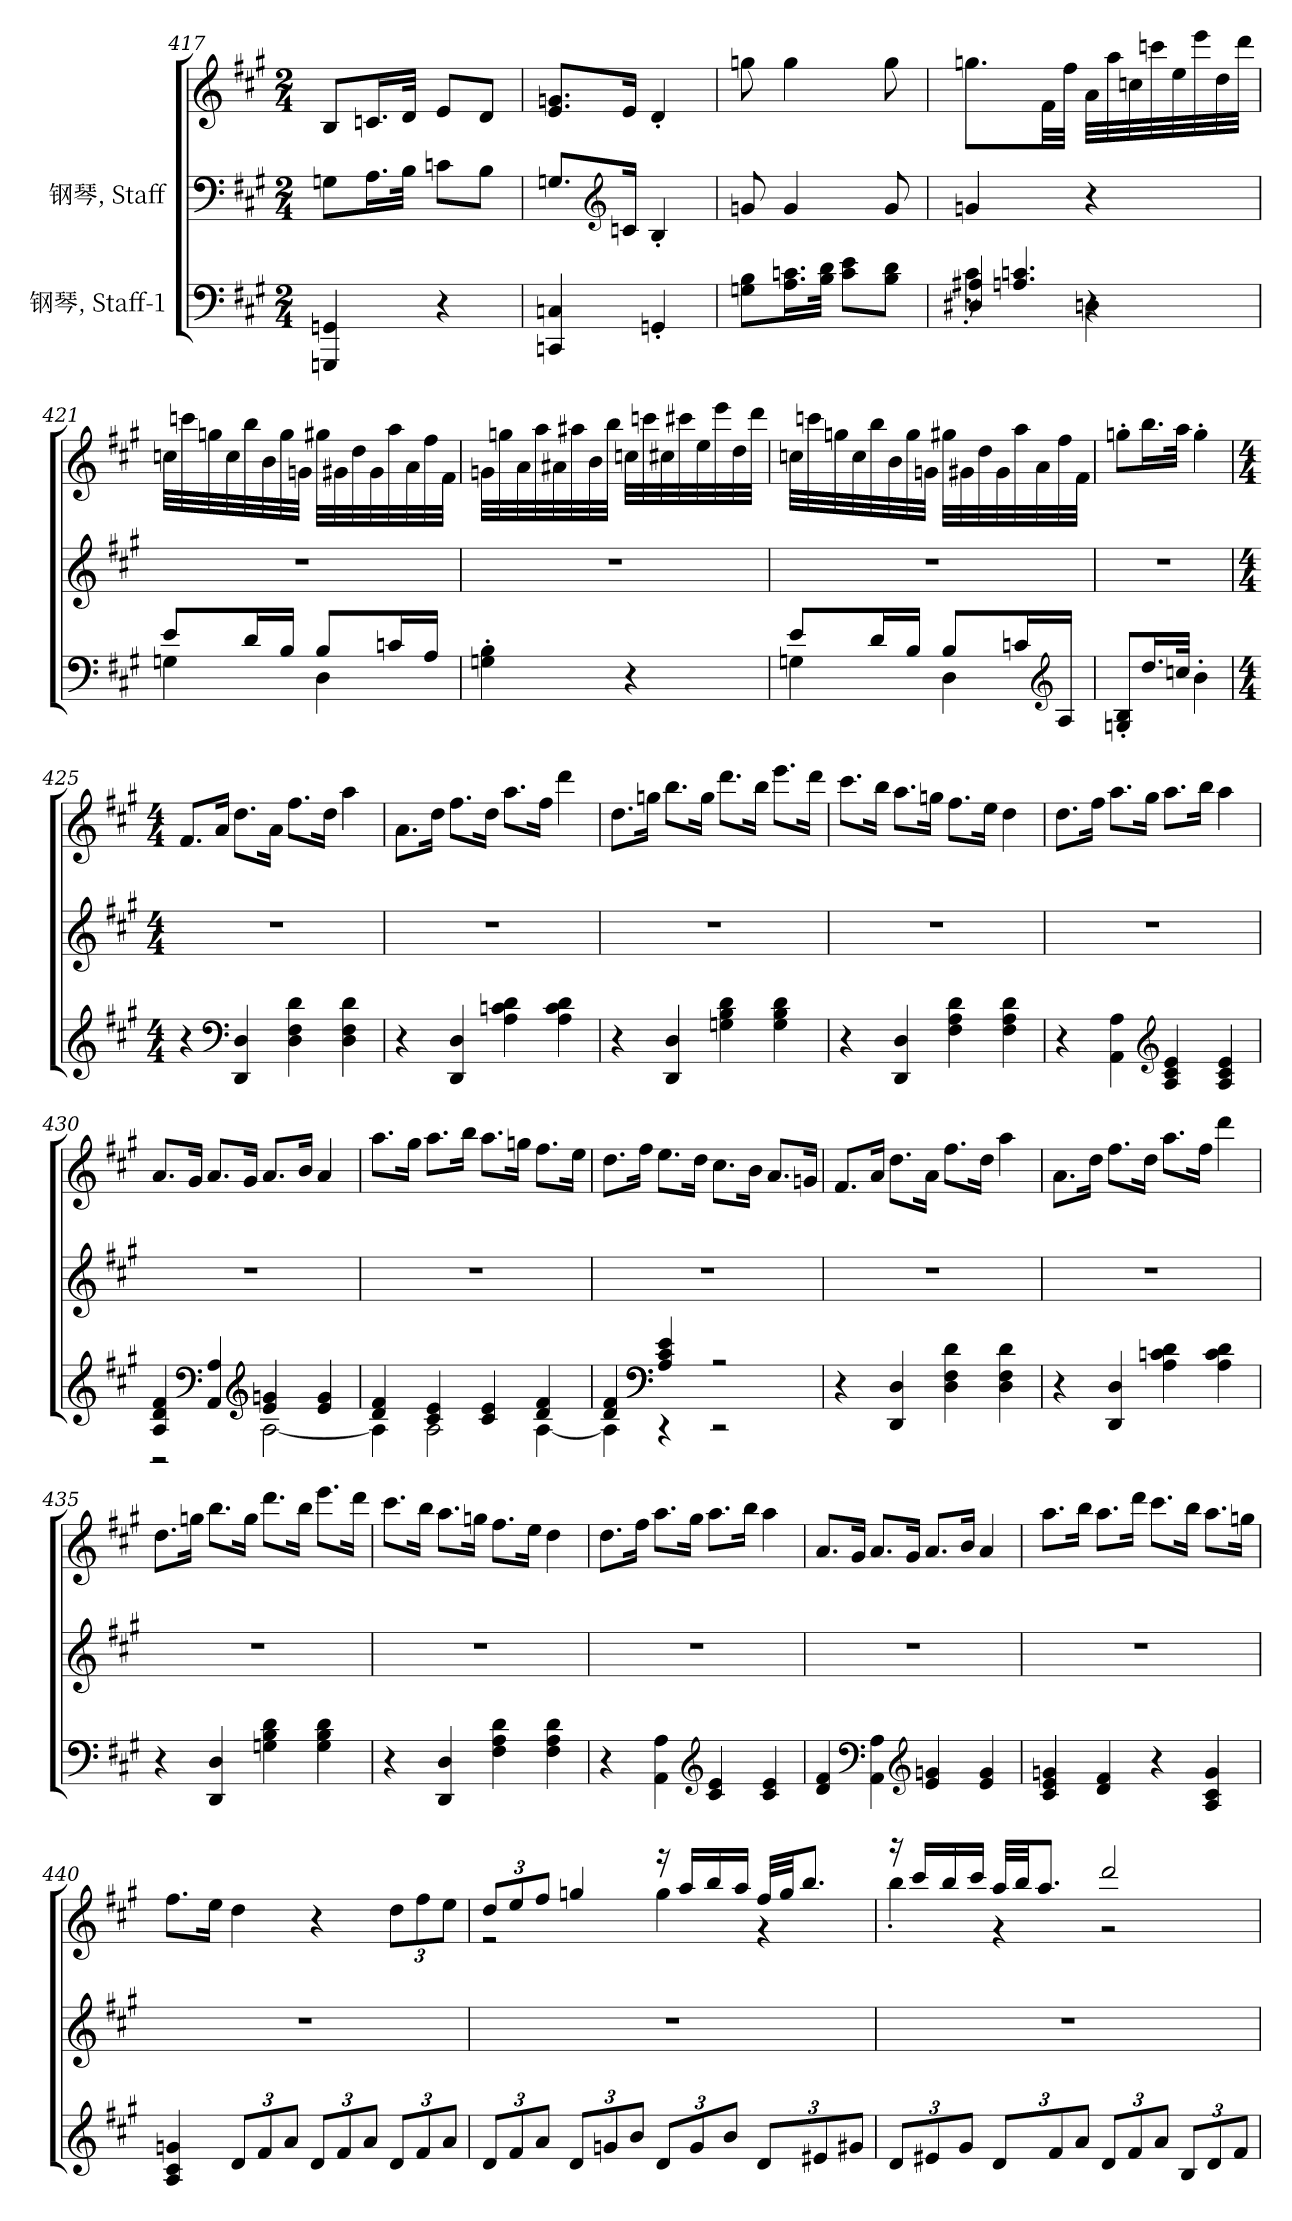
**kern	**kern	**kern
*part2	*part1	*part1
*staff3	*staff2	*staff1
*I"钢琴, Staff-1	*I"钢琴, Staff	*
*clefF4	*clefF4	*clefG2
*k[f#c#g#]	*k[f#c#g#]	*k[f#c#g#]
*M2/4	*M2/4	*M2/4
=417	=417	=417
4GGGn/ 4GGn/	8Gn\L	8B/L
.	16.A\L	16.cn/L
.	32B\JJk	32d/JJk
4r	8cn\L	8e/L
.	8B\J	8d/J
=418	=418	=418
4CCn/ 4Cn/	8.Gn/L	8.e/ 8.gn/L
*	*clefG2	*
.	16cn/Jk	16e/Jk
4GGn'/	4B'/	4d'/
=419	=419	=419
8Gn\ 8B\L	8gn/	8ggn\
16.A\ 16.cn\L	4g/	4gg\
32B\ 32d\JJk	.	.
8c\ 8e\L	.	.
8B\ 8d\J	8g/	8gg\
!!LO:LB:g=z
=420	=420	=420
*^	*	*
*	*^	*	*
8r	4c#'\	4D#X/ 4A#X/	4gn/	8.ggn\L
4.An/ 4.cn/	.	.	.	.
.	.	.	.	32f#\LL
.	.	.	.	32ff#\JJJ
.	4Dn\	4r	4r	32a\LLL
.	.	.	.	32aa\
.	.	.	.	32ccn\
.	.	.	.	32cccn\
.	.	.	.	32ee\
.	.	.	.	32eee\
.	.	.	.	32dd\
.	.	.	.	32ddd\JJJ
*	*v	*v	*	*
=421	=421	=421	=421
8e/L	4Gn\	2r	32ccn\LLL
.	.	.	32cccn\
.	.	.	32ggn\
.	.	.	32cc\
16d/L	.	.	32bb\
.	.	.	32b\
16B/JJ	.	.	32gg\
.	.	.	32gn\JJJ
8B/L	4D\	.	32gg#X\LLL
.	.	.	32g#X\
.	.	.	32dd\
.	.	.	32g#\
16cn/L	.	.	32aa\
.	.	.	32a\
16A/JJ	.	.	32ff#\
.	.	.	32f#\JJJ
*v	*v	*	*
!!LO:LB:g=z
=422	=422	=422
4Gn\' 4B\'	2r	32gn\LLL
.	.	32ggn\
.	.	32a\
.	.	32aa\
.	.	32a#X\
.	.	32aa#X\
.	.	32b\
.	.	32bb\JJJ
4r	.	32ccn\LLL
.	.	32cccn\
.	.	32cc#X\
.	.	32ccc#X\
.	.	32ee\
.	.	32eee\
.	.	32dd\
.	.	32ddd\JJJ
=423	=423	=423
*^	*	*
8e/L	4Gn\	2r	32ccn\LLL
.	.	.	32cccn\
.	.	.	32ggn\
.	.	.	32cc\
16d/L	.	.	32bb\
.	.	.	32b\
16B/JJ	.	.	32gg\
.	.	.	32gn\JJJ
8B/L	4D\	.	32gg#X\LLL
.	.	.	32g#X\
.	.	.	32dd\
.	.	.	32g#\
16cn/L	.	.	32aa\
.	.	.	32a\
*clefG2	*	*	*
16A/JJ	.	.	32ff#\
.	.	.	32f#\JJJ
*v	*v	*	*
!!LO:PB:g=z
=424	=424	=424
8Gn/' 8B/'L	2r	8ggn'\L
16.dd/L	.	16.bb\L
32ccn/JJk	.	32aa\JJk
4b'\	.	4gg'\
=425	=425	=425
*M4/4	*M4/4	*M4/4
*	*	*MM170
4r	1r	8.f#/L
.	.	16a/Jk
*clefF4	*	*
4DD/ 4D/	.	8.dd\L
.	.	16a\Jk
4D\ 4F#\ 4d\	.	8.ff#\L
.	.	16dd\Jk
4D\ 4F#\ 4d\	.	4aa\
=426	=426	=426
4r	1r	8.a\L
.	.	16dd\Jk
4DD/ 4D/	.	8.ff#\L
.	.	16dd\Jk
4A\ 4cn\ 4d\	.	8.aa\L
.	.	16ff#\Jk
4A\ 4c\ 4d\	.	4ddd\
=427	=427	=427
4r	1r	8.dd\L
.	.	16ggn\Jk
4DD/ 4D/	.	8.bb\L
.	.	16gg\Jk
4Gn\ 4B\ 4d\	.	8.ddd\L
.	.	16bb\Jk
4G\ 4B\ 4d\	.	8.eee\L
.	.	16ddd\Jk
!!LO:LB:g=z
=428	=428	=428
4r	1r	8.ccc#\L
.	.	16bb\Jk
4DD/ 4D/	.	8.aa\L
.	.	16ggn\Jk
4F#\ 4A\ 4d\	.	8.ff#\L
.	.	16ee\Jk
4F#\ 4A\ 4d\	.	4dd\
=429	=429	=429
4r	1r	8.dd\L
.	.	16ff#\Jk
4AA\ 4A\	.	8.aa\L
.	.	16gg#\Jk
*clefG2	*	*
4A/ 4c#/ 4e/	.	8.aa\L
.	.	16bb\Jk
4A/ 4c#/ 4e/	.	4aa\
=430	=430	=430
*^	*	*
4A/ 4d/ 4f#/	2r	1r	8.a/L
.	.	.	16g#/Jk
*clefF4	*	*	*
4AA/ 4A/	.	.	8.a/L
.	.	.	16g#/Jk
*clefG2	*	*	*
4e/ 4gn/	[2A\	.	8.a/L
.	.	.	16b/Jk
4e/ 4g/	.	.	4a/
!!LO:LB:g=z
=431	=431	=431	=431
4d/ 4f#/	4A\]	1r	8.aa\L
.	.	.	16gg#\Jk
4c#/ 4e/	2A\	.	8.aa\L
.	.	.	16bb\Jk
4c#/ 4e/	.	.	8.aa\L
.	.	.	16ggn\Jk
4d/ 4f#/	[4A\	.	8.ff#\L
.	.	.	16ee\Jk
=432	=432	=432	=432
4d/ 4f#/	4A\]	1r	8.dd\L
.	.	.	16ff#\Jk
*clefF4	*	*	*
4A/ 4c#/ 4e/	4r	.	8.ee\L
.	.	.	16dd\Jk
2r	2r	.	8.cc#\L
.	.	.	16b\Jk
.	.	.	8.a/L
.	.	.	16gn/Jk
*v	*v	*	*
=433	=433	=433
4r	1r	8.f#/L
.	.	16a/Jk
4DD/ 4D/	.	8.dd\L
.	.	16a\Jk
4D\ 4F#\ 4d\	.	8.ff#\L
.	.	16dd\Jk
4D\ 4F#\ 4d\	.	4aa\
=434	=434	=434
4r	1r	8.a\L
.	.	16dd\Jk
4DD/ 4D/	.	8.ff#\L
.	.	16dd\Jk
4A\ 4cn\ 4d\	.	8.aa\L
.	.	16ff#\Jk
4A\ 4c\ 4d\	.	4ddd\
!!LO:LB:g=z
=435	=435	=435
4r	1r	8.dd\L
.	.	16ggn\Jk
4DD/ 4D/	.	8.bb\L
.	.	16gg\Jk
4Gn\ 4B\ 4d\	.	8.ddd\L
.	.	16bb\Jk
4G\ 4B\ 4d\	.	8.eee\L
.	.	16ddd\Jk
=436	=436	=436
4r	1r	8.ccc#\L
.	.	16bb\Jk
4DD/ 4D/	.	8.aa\L
.	.	16ggn\Jk
4F#\ 4A\ 4d\	.	8.ff#\L
.	.	16ee\Jk
4F#\ 4A\ 4d\	.	4dd\
=437	=437	=437
4r	1r	8.dd\L
.	.	16ff#\Jk
4AA\ 4A\	.	8.aa\L
.	.	16gg#\Jk
*clefG2	*	*
4c#/ 4e/	.	8.aa\L
.	.	16bb\Jk
4c#/ 4e/	.	4aa\
!!LO:PB:g=z
=438	=438	=438
4d/ 4f#/	1r	8.a/L
.	.	16g#/Jk
*clefF4	*	*
4AA\ 4A\	.	8.a/L
.	.	16g#/Jk
*clefG2	*	*
4e/ 4gn/	.	8.a/L
.	.	16b/Jk
4e/ 4g/	.	4a/
=439	=439	=439
4c#/ 4e/ 4gn/	1r	8.aa\L
.	.	16bb\Jk
4d/ 4f#/	.	8.aa\L
.	.	16ddd\Jk
4r	.	8.ccc#\L
.	.	16bb\Jk
4A/ 4c#/ 4g/	.	8.aa\L
.	.	16ggn\Jk
=440	=440	=440
4A/ 4c#/ 4gn/	1r	8.ff#\L
.	.	16ee\Jk
*Xbrackettup	*	*
12d/L	.	4dd\
12f#/	.	.
12a/J	.	.
12d/L	.	4r
12f#/	.	.
12a/J	.	.
*	*	*Xbrackettup
12d/L	.	12dd\L
12f#/	.	12ff#\
12a/J	.	12ee\J
!!LO:LB:g=z
=441	=441	=441
*	*	*^
12d/L	1r	12dd/L	2r
12f#/	.	12ee/	.
12a/J	.	12ff#/J	.
12d/L	.	4ggn/	.
12gn/	.	.	.
12b/J	.	.	.
12d/L	.	16r	4gg\
.	.	16aa/LL	.
12g/	.	.	.
.	.	16bb/	.
12b/J	.	.	.
.	.	16aa/JJ	.
12d/L	.	32ff#/LLL	4r
.	.	32gg/JJ	.
.	.	8.bb/J	.
12e#X/	.	.	.
12g#X/J	.	.	.
=442	=442	=442	=442
12d/L	1r	16r	4bb'\
.	.	16ccc#/LL	.
12e#X/	.	.	.
.	.	16bb/	.
12g#/J	.	.	.
.	.	16ccc#/JJ	.
12d/L	.	32aa/LLL	4r
.	.	32bb/JJ	.
.	.	8.aa/J	.
12f#/	.	.	.
12a/J	.	.	.
12d/L	.	2ddd/	2r
12f#/	.	.	.
12a/J	.	.	.
12B/L	.	.	.
12d/	.	.	.
12f#/J	.	.	.
*	*	*v	*v
=	=	=
*-	*-	*-
